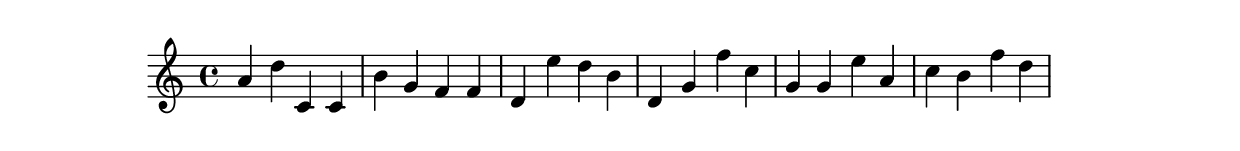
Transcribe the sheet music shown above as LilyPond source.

%% DO NOT EDIT this file manually; it is automatically
%% generated from LSR http://lsr.di.unimi.it
%% Make any changes in LSR itself, or in Documentation/snippets/new/ ,
%% and then run scripts/auxiliar/makelsr.py
%%
%% This file is in the public domain.
\version "2.18.0"

\header {
  lsrtags = "pitches, really-cool, scheme-language"

  texidoc = "
This Scheme-based snippet generates 24 random notes (or as many as
required), based on the current time (or any randomish number specified
instead, in order to obtain the same random notes each time): i.e., to
get different random note patterns, just change this number.

"
  doctitle = "Generating random notes"
} % begin verbatim


\score {
  {
    $(let ((random-state (seed->random-state (current-time))))
       (make-sequential-music
         (map (lambda (x)
                (let ((idx (random 12 random-state)))
                  (make-event-chord
                   (list
                    (make-music 'NoteEvent
                                'duration (ly:make-duration 2 0 1/1)
                                'pitch (ly:make-pitch
                                        (quotient idx 7)
                                        (remainder idx 7)
                                        0))))))
              (make-list 24))))
  }
}
